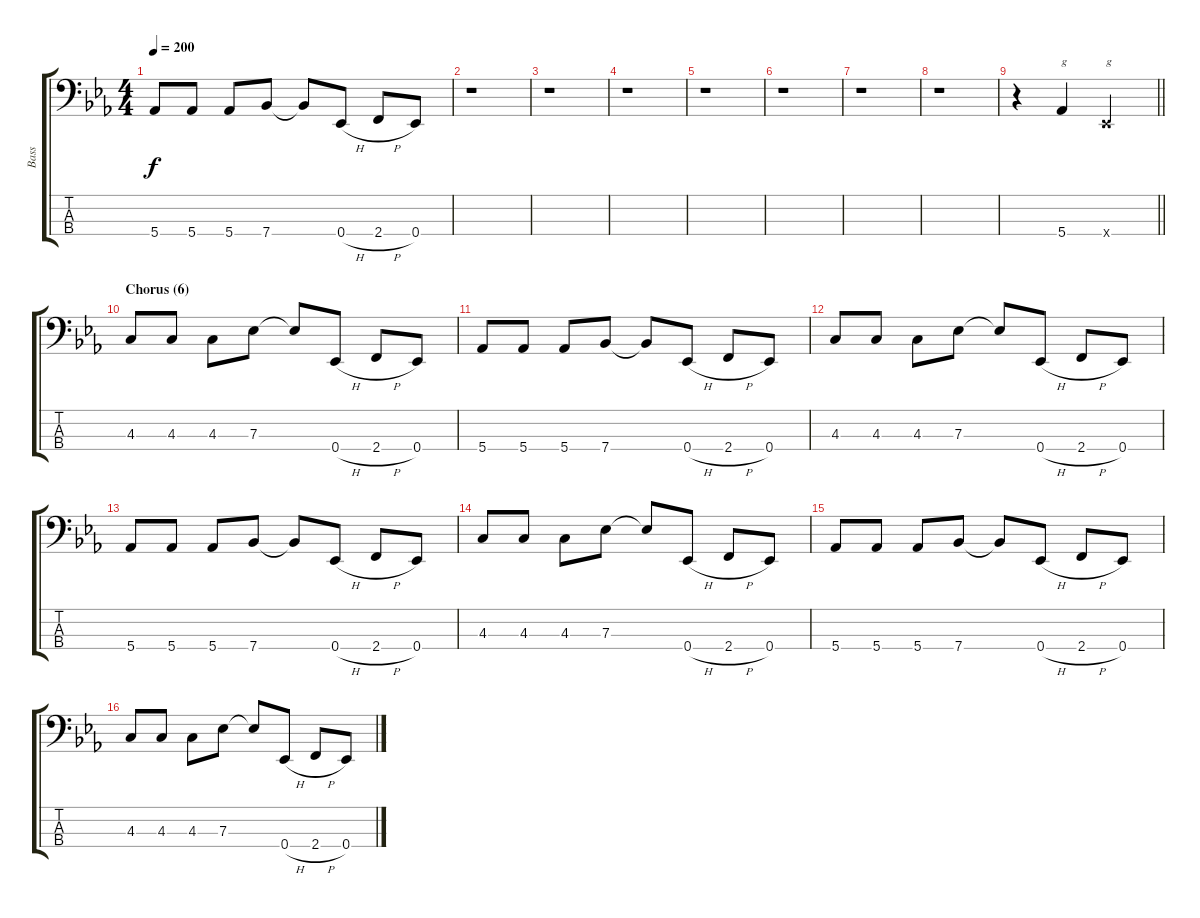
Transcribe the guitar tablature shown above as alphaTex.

\track ("Bass" "Bass") {instrument electricbasspick}
\staff {score tabs}
\tuning (Gb2 Db2 Ab1 Eb1) {hide}
\ts (4 4)
\tempo 200
\clef f4
\ks cminor
5.4.8{dy f} 5.4.8 5.4.8 7.4.8 7.4{t}.8 0.4{h}.8 2.4{h}.8 0.4.8 |
r.1 |
r.1 |
r.1 |
r.1 |
r.1 |
r.1 |
r.1 |
\barLineRight lightlight
r.4 5.4.4{txt "g"} 0.4{x}.2{txt "g"} |
\section ("" "Chorus (6)")
4.3.8 4.3.8 4.3.8 7.3.8 7.3{t}.8 0.4{h}.8 2.4{h}.8 0.4.8 |
5.4.8 5.4.8 5.4.8 7.4.8 7.4{t}.8 0.4{h}.8 2.4{h}.8 0.4.8 |
4.3.8 4.3.8 4.3.8 7.3.8 7.3{t}.8 0.4{h}.8 2.4{h}.8 0.4.8 |
5.4.8 5.4.8 5.4.8 7.4.8 7.4{t}.8 0.4{h}.8 2.4{h}.8 0.4.8 |
4.3.8 4.3.8 4.3.8 7.3.8 7.3{t}.8 0.4{h}.8 2.4{h}.8 0.4.8 |
5.4.8 5.4.8 5.4.8 7.4.8 7.4{t}.8 0.4{h}.8 2.4{h}.8 0.4.8 |
4.3.8 4.3.8 4.3.8 7.3.8 7.3{t}.8 0.4{h}.8 2.4{h}.8 0.4.8
